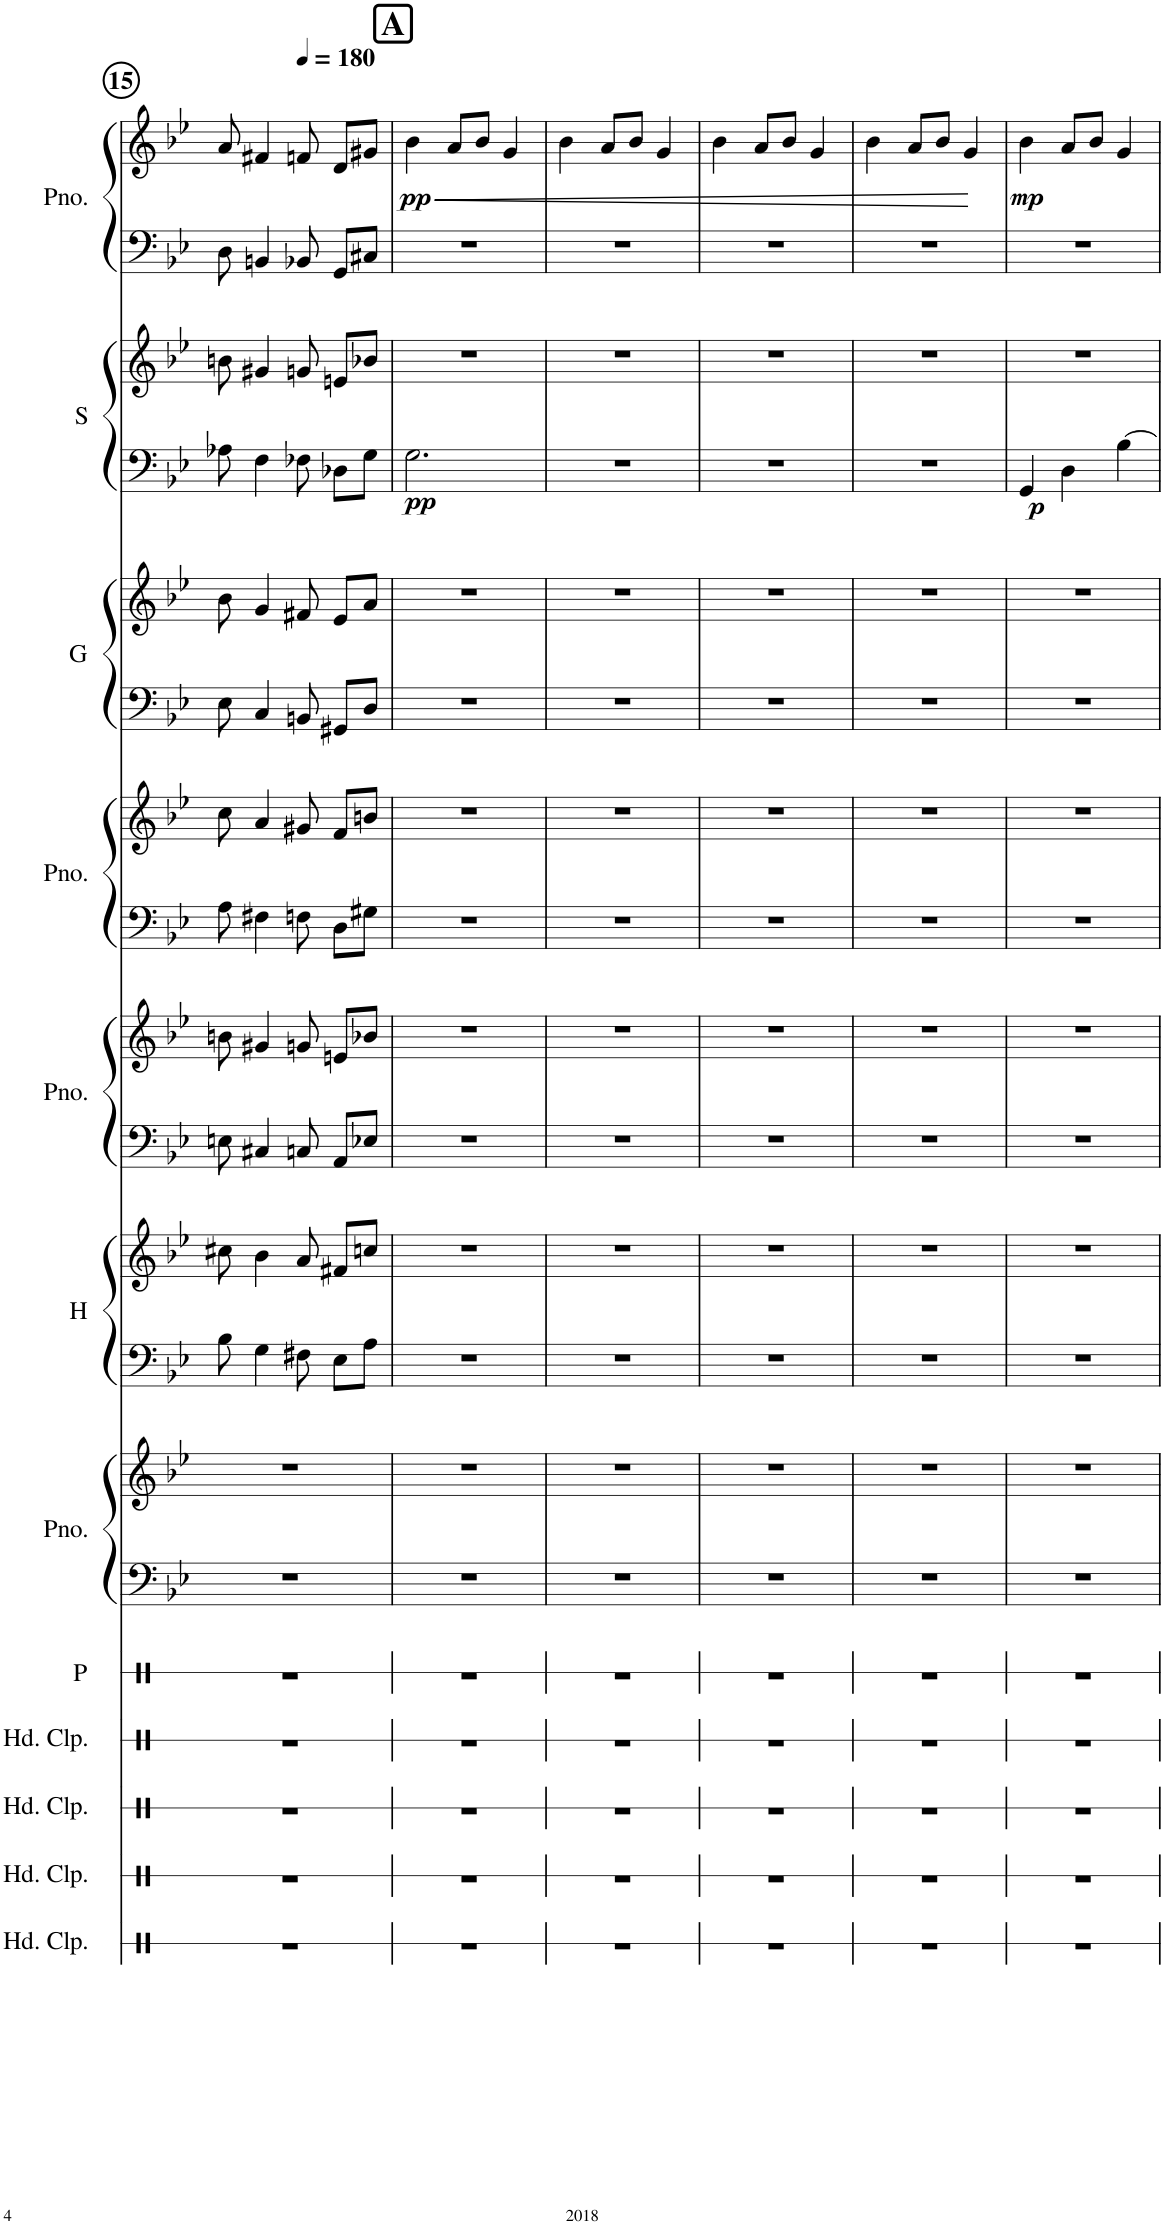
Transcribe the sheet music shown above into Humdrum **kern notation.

**kern	**kern	**kern	**kern	**kern	**kern	**kern	**kern	**kern	**kern	**kern	**kern	**kern	**kern	**kern	**kern	**kern	**dynam	**kern	**kern	**dynam
*part12	*part11	*part10	*part9	*part8	*part7	*part7	*part6	*part6	*part5	*part5	*part4	*part4	*part3	*part3	*part2	*part2	*part2	*part1	*part1	*part1
*staff19	*staff18	*staff17	*staff16	*staff15	*staff14	*staff13	*staff12	*staff11	*staff10	*staff9	*staff8	*staff7	*staff6	*staff5	*staff4	*staff3	*staff3/4	*staff2	*staff1	*staff1/2
*I"Hand Clap	*I"Hand Clap	*I"Hand Clap	*I"Hand Clap	*I"Panda	*I"Piano	*	*I"Makeup Cake	*	*I"Piano	*	*I"Piano	*	*I"Dumb One	*	*I"SANTA!	*	*	*I"Piano	*	*
*I'Hd. Clp.	*I'Hd. Clp.	*I'Hd. Clp.	*I'Hd. Clp.	*I'P	*I'Pno.	*	*	*	*I'Pno.	*	*I'Pno.	*	*	*	*I'S	*	*	*I'Pno.	*	*
!!LO:PB:g=z
*clefX	*clefX	*clefX	*clefX	*clefX	*clefF4	*clefG2	*clefF4	*clefG2	*clefF4	*clefG2	*clefF4	*clefG2	*clefF4	*clefG2	*clefF4	*clefG2	*	*clefF4	*clefG2	*
*k[]	*k[]	*k[]	*k[]	*k[]	*k[b-e-]	*k[b-e-]	*k[b-e-]	*k[b-e-]	*k[b-e-]	*k[b-e-]	*k[b-e-]	*k[b-e-]	*k[b-e-]	*k[b-e-]	*k[b-e-]	*k[b-e-]	*	*k[b-e-]	*k[b-e-]	*
*M3/4	*M3/4	*M3/4	*M3/4	*M3/4	*M3/4	*M3/4	*M3/4	*M3/4	*M3/4	*M3/4	*M3/4	*M3/4	*M3/4	*M3/4	*M3/4	*M3/4	*	*M3/4	*M3/4	*
=15	=15	=15	=15	=15	=15	=15	=15	=15	=15	=15	=15	=15	=15	=15	=15	=15	=15	=15	=15	=15
2.r	2.r	2.r	2.r	2.r	2.r	2.r	8B-\	8cc#X\	8En\	8bn\	8A\	8cc\	8E-\	8b-\	8A-X\	8bn\	.	8D\	8a/	.
.	.	.	.	.	.	.	4G\	4b-\	4C#X/	4g#X/	4F#X\	4a/	4C/	4g/	4F\	4g#X/	.	4BBn/	4f#X/	.
.	.	.	.	.	.	.	8F#X\	8a/	8Cn/	8gn/	8Fn\	8g#X/	8BBn/	8f#X/	8F-X\	8gn/	.	8BB-X/	8fn/	.
.	.	.	.	.	.	.	8E-\L	8f#X/L	8AA/L	8en/L	8D\L	8f/L	8GG#X/L	8e-/L	8D-X\L	8en/L	.	8GG/L	8d/L	.
.	.	.	.	.	.	.	8A\J	8ccn/J	8E-X/J	8b-X/J	8G#X\J	8bn/J	8D/J	8a/J	8G\J	8b-X/J	.	8C#X/J	8g#X/J	.
=16	=16	=16	=16	=16	=16	=16	=16	=16	=16	=16	=16	=16	=16	=16	=16	=16	=16	=16	=16	=16
!!LO:REH:place=s1:a:B:cj:fs=16:t=A
*	*	*	*	*	*	*	*	*	*	*	*	*	*	*	*	*	*	*	*MM180	*
!	!	!	!	!	!	!	!	!	!	!	!	!	!	!	!	!	!LO:DY:b=2	!	!	!LO:HP:b
!	!	!	!	!	!	!	!	!	!	!	!	!	!	!	!	!	!	!	!	!LO:DY:n=1:b
2.r	2.r	2.r	2.r	2.r	2.r	2.r	2.r	2.r	2.r	2.r	2.r	2.r	2.r	2.r	2.G\	2.r	pp	2.r	4b-\	< pp
.	.	.	.	.	.	.	.	.	.	.	.	.	.	.	.	.	.	.	8a/L	.
.	.	.	.	.	.	.	.	.	.	.	.	.	.	.	.	.	.	.	8b-/J	.
.	.	.	.	.	.	.	.	.	.	.	.	.	.	.	.	.	.	.	4g/	.
=17	=17	=17	=17	=17	=17	=17	=17	=17	=17	=17	=17	=17	=17	=17	=17	=17	=17	=17	=17	=17
2.r	2.r	2.r	2.r	2.r	2.r	2.r	2.r	2.r	2.r	2.r	2.r	2.r	2.r	2.r	2.r	2.r	.	2.r	4b-\	.
.	.	.	.	.	.	.	.	.	.	.	.	.	.	.	.	.	.	.	8a/L	.
.	.	.	.	.	.	.	.	.	.	.	.	.	.	.	.	.	.	.	8b-/J	.
.	.	.	.	.	.	.	.	.	.	.	.	.	.	.	.	.	.	.	4g/	.
=18	=18	=18	=18	=18	=18	=18	=18	=18	=18	=18	=18	=18	=18	=18	=18	=18	=18	=18	=18	=18
2.r	2.r	2.r	2.r	2.r	2.r	2.r	2.r	2.r	2.r	2.r	2.r	2.r	2.r	2.r	2.r	2.r	.	2.r	4b-\	.
.	.	.	.	.	.	.	.	.	.	.	.	.	.	.	.	.	.	.	8a/L	.
.	.	.	.	.	.	.	.	.	.	.	.	.	.	.	.	.	.	.	8b-/J	.
.	.	.	.	.	.	.	.	.	.	.	.	.	.	.	.	.	.	.	4g/	.
=19	=19	=19	=19	=19	=19	=19	=19	=19	=19	=19	=19	=19	=19	=19	=19	=19	=19	=19	=19	=19
2.r	2.r	2.r	2.r	2.r	2.r	2.r	2.r	2.r	2.r	2.r	2.r	2.r	2.r	2.r	2.r	2.r	.	2.r	4b-\	.
.	.	.	.	.	.	.	.	.	.	.	.	.	.	.	.	.	.	.	8a/L	.
.	.	.	.	.	.	.	.	.	.	.	.	.	.	.	.	.	.	.	8b-/J	.
.	.	.	.	.	.	.	.	.	.	.	.	.	.	.	.	.	.	.	4g/	.
=20	=20	=20	=20	=20	=20	=20	=20	=20	=20	=20	=20	=20	=20	=20	=20	=20	=20	=20	=20	=20
!	!	!	!	!	!	!	!	!	!	!	!	!	!	!	!	!	!LO:DY:b=2	!	!	!LO:DY:b
2.r	2.r	2.r	2.r	2.r	2.r	2.r	2.r	2.r	2.r	2.r	2.r	2.r	2.r	2.r	4GG/	2.r	p	2.r	4b-\	mp
.	.	.	.	.	.	.	.	.	.	.	.	.	.	.	4D\	.	.	.	8a/L	[
.	.	.	.	.	.	.	.	.	.	.	.	.	.	.	.	.	.	.	8b-/J	.
.	.	.	.	.	.	.	.	.	.	.	.	.	.	.	[4B-\	.	.	.	4g/	.
=	=	=	=	=	=	=	=	=	=	=	=	=	=	=	=	=	=	=	=	=
*-	*-	*-	*-	*-	*-	*-	*-	*-	*-	*-	*-	*-	*-	*-	*-	*-	*-	*-	*-	*-
